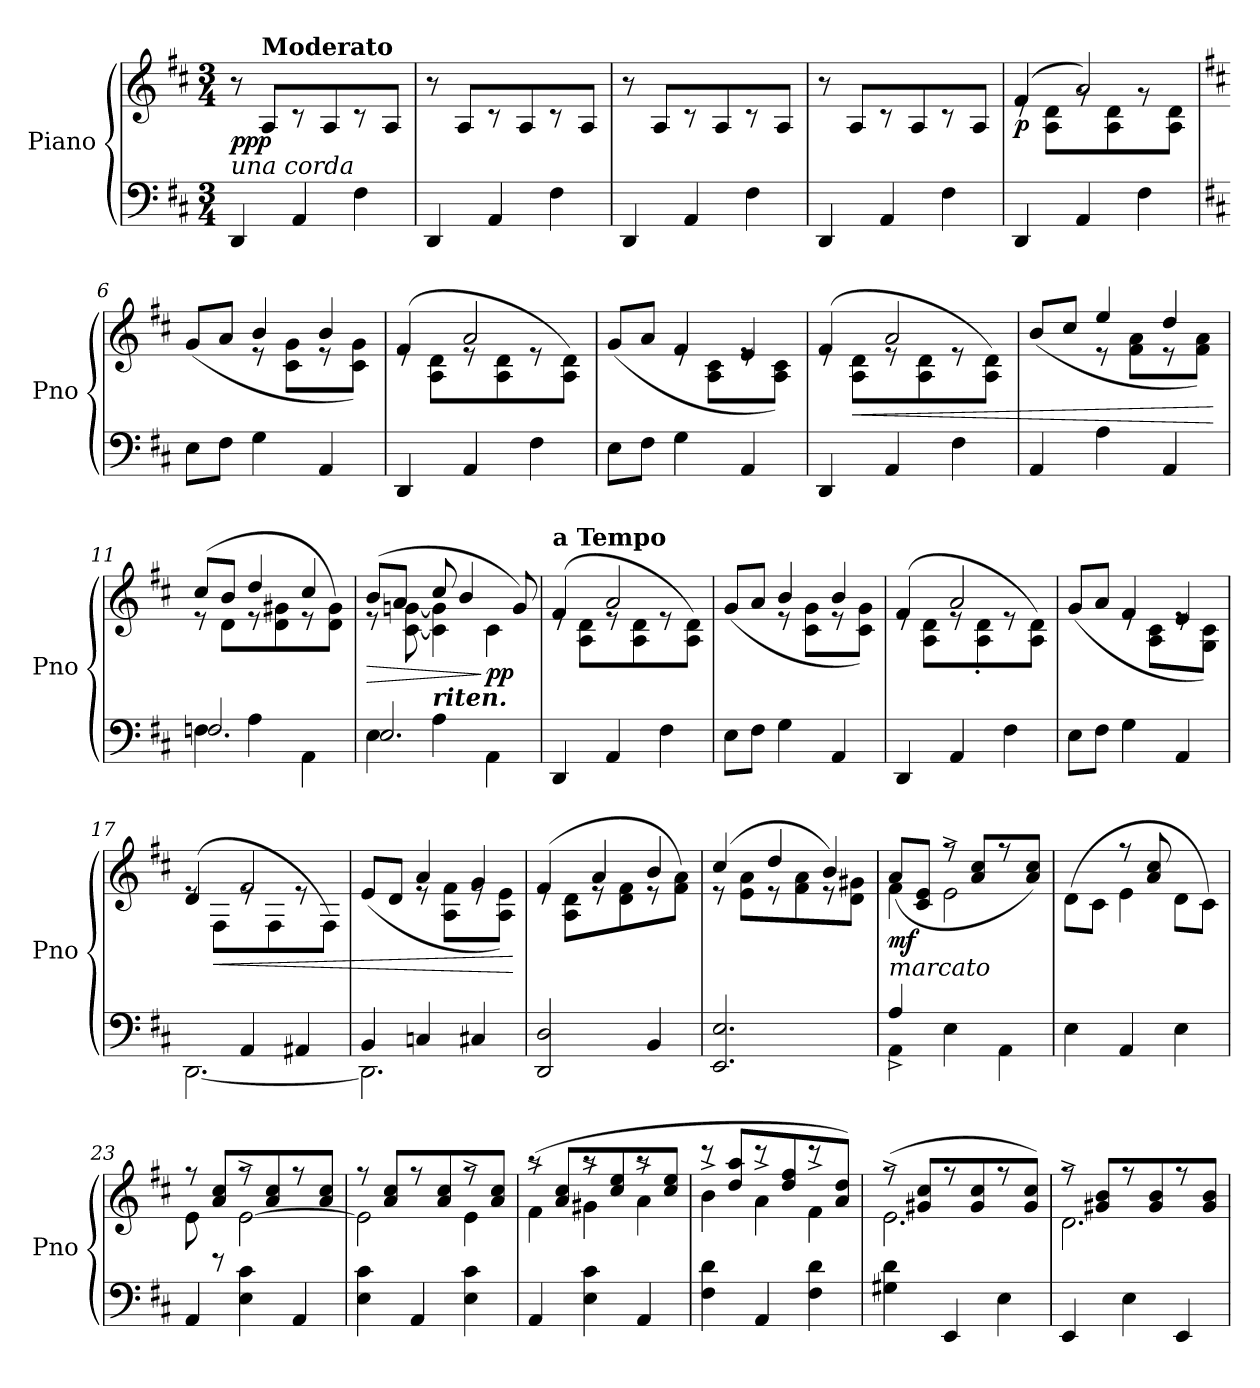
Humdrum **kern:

**kern	**kern	**dynam
*part1	*part1	*part1
*staff2	*staff1	*staff1/2
*I"Piano	*	*
*I'Pno	*	*
*clefF4	*clefG2	*
*k[f#c#]	*k[f#c#]	*
*M3/4	*M3/4	*
=1	=1	=1
!LO:TX:a:i:t=una corda	!	!
!	!	!LO:DY:b
4DD/	8r	ppp
*	*MM126	*
!	!LO:TX:a:B:t=Moderato	!
.	8A/L	.
4AA/	8rc	.
.	8A/	.
4F#\	8rc	.
.	8A/J	.
=2	=2	=2
4DD/	8r	.
.	8A/L	.
4AA/	8rc	.
.	8A/	.
4F#\	8rc	.
.	8A/J	.
=3	=3	=3
4DD/	8r	.
.	8A/L	.
4AA/	8rc	.
.	8A/	.
4F#\	8rc	.
.	8A/J	.
=4	=4	=4
4DD/	8r	.
.	8A/L	.
4AA/	8rc	.
.	8A/	.
4F#\	8rc	.
.	8A/J	.
=5	=5	=5
*	*^	*
!	!	!	!LO:DY:b
4DD/	(4f#/	8re	p
.	.	8A\ 8d\L	.
4AA/	2a/)	8rg	.
.	.	8A\ 8d\	.
4F#\	.	8rg	.
.	.	8A\ 8d\J	.
!!LO:LB:g=z	!!
=6	=6	=6	=6
*k[f#c#]	*k[f#c#]	*	*
8E\L	(8g/L	4reyy	.
8F#\J	8a/J	.	.
4G\	4b/	8re	.
.	.	8c#\ 8g\L	.
4AA/	4b/	8re	.
.	.	8c#\ 8g\J)	.
=7	=7	=7	=7
4DD/	(4f#/	8re	.
.	.	8A\ 8d\L	.
4AA/	2a/	8re	.
.	.	8A\ 8d\	.
4F#\	.	8re	.
.	.	8A\ 8d\J)	.
=8	=8	=8	=8
8E\L	(8g/L	4reyy	.
8F#\J	8a/J	.	.
4G\	4f#/	8re	.
.	.	8A\ 8c#\L	.
4AA/	4e/	8re	.
.	.	8A\ 8c#\J)	.
=9	=9	=9	=9
4DD/	(4f#/	8re	.
!	!	!	!LO:HP:b
.	.	8A\ 8d\L	<
4AA/	2a/	8re	.
.	.	8A\ 8d\	.
4F#\	.	8re	.
.	.	8A\ 8d\J)	.
=10	=10	=10	=10
4AA/	(8b/L	4reyy	.
.	8cc#/J	.	.
4A\	4ee/	8re	.
.	.	8f#\ 8a\L	.
4AA/	4dd/	8re	.
.	.	8f#\ 8a\J)	.
*	*v	*v	*
.	.	[
!!LO:LB:g=z
=11	=11	=11
*	*MM124	*
!LO:N:head=solid	!	!
*^	*^	*
4Fn\	2.F/	(8cc#/L	8re	.
.	.	8b/J	8d\L	.
4A\	.	4dd/	8re	.
.	.	.	8d\ 8g#X\	.
4AA\	.	4cc#/	8re	.
.	.	.	8d\ 8g#\J)	.
=12	=12	=12	=12	=12
*	*	*MM122	*	*
!	!	!	!	!LO:HP:b
4E\	2.E/	(8b/L	8re	>
.	.	8a/J	[8c#\ [8gn\	.
*	*	*MM116	*	*
!LO:TX:a:Bi:t=riten.	!	!	!	!
4A\	.	8cc#/	4c#\] 4g\]	.
.	.	4b/	.	.
!	!	!	!	!LO:DY:n=1:b
4AA\	.	.	4c#\	] pp
.	.	8g/)	.	.
*v	*v	*	*	*
=13	=13	=13	=13
*	*MM126	*	*
!	!LO:TX:a:B:t=a Tempo	!	!
4DD/	(4f#/	8re	.
.	.	8A\ 8d\L	.
4AA/	2a/	8re	.
.	.	8A\ 8d\	.
4F#\	.	8re	.
.	.	8A\ 8d\J)	.
=14	=14	=14	=14
8E\L	(8g/L	4reyy	.
8F#\J	8a/J	.	.
4G\	4b/	8re	.
.	.	8c#\ 8g\L	.
4AA/	4b/	8re	.
.	.	8c#\ 8g\J)	.
=15	=15	=15	=15
4DD/	(4f#/	8re	.
.	.	8A\ 8d\L	.
4AA/	2a/	8re	.
.	.	8A\' 8d\'	.
4F#\	.	8re	.
.	.	8A\ 8d\J)	.
!!LO:LB:g=z	!!
=16	=16	=16	=16
8E\L	(8g/L	4reyy	.
8F#\J	8a/J	.	.
4G\	4f#/	8re	.
.	.	8A\ 8c#\L	.
4AA/	4e/	8re	.
.	.	8G\ 8c#\J)	.
=17	=17	=17	=17
*^	*	*	*
4rGGyy	[2.DD\	(4d/	8re	.
!	!	!	!	!LO:HP:b
.	.	.	8F#\L	<
4AA/	.	2f#/	8re	.
.	.	.	8F#\	.
4AA#X/	.	.	8re	.
.	.	.	8F#\J)	.
=18	=18	=18	=18	=18
4BB/	2.DD\]	(8e/L	4rcyy	.
.	.	8d/J	.	.
4Cn/	.	4a/	8re	.
.	.	.	8A\ 8f#\L	.
4C#X/	.	4g/	8re	.
.	.	.	8A\ 8e\J)	.
*v	*v	*	*	*
*	*v	*v	*
.	.	[
=19	=19	=19
*	*^	*
2DD/ 2D/	(4f#/	8re	.
.	.	8A\ 8d\L	.
.	4a/	8re	.
.	.	8d\ 8f#\	.
*	*MM122	*	*
4BB/	4b/	8re	.
.	.	8f#\ 8a\J)	.
=20	=20	=20	=20
2.EE/ 2.E/	(4cc#/	8re	.
.	.	8e\ 8a\L	.
*	*MM120	*	*
.	4dd/	8re	.
.	.	8f#\ 8a\	.
.	4b/)	8re	.
.	.	8d\ 8g#X\J	.
!!LO:PB:g=z	!!
=21	=21	=21	=21
*	*MM126	*	*
*^	*	*	*
!LO:TX:a:i:t=marcato	!	!	!	!
!	!	!	!	!LO:DY:b
4AA\	4A^/	4f#\	(8a/L	mf
.	.	.	8c#/ 8e/J	.
4E\	2ryy	2e^\	8rff	.
.	.	.	8a/ 8cc#/L	.
4AA\	.	.	8rff	.
.	.	.	8a/ 8cc#/J)	.
*v	*v	*	*	*
=22	=22	=22	=22
4E\	(>8d\L	4rffyy	.
.	8c#\J	.	.
4AA/	4e\	8rff	.
.	.	8a/ 8cc#/	.
4E\	8d\L	4rffyy	.
.	8c#\J)	.	.
=23	=23	=23	=23
4AA/	8e\	8rff	.
.	8rD	8a/ 8cc#/L	.
4E\ 4c#\	[2e^\	8rff	.
.	.	8a/ 8cc#/	.
4AA/	.	8rff	.
.	.	8a/ 8cc#/J	.
=24	=24	=24	=24
4E\ 4c#\	2e\]	8rff	.
.	.	8a/ 8cc#/L	.
4AA/	.	8rff	.
.	.	8a/ 8cc#/	.
4E\ 4c#\	4e^\	8rff	.
.	.	8a/ 8cc#/J	.
!!LO:LB:g=z	!!
=25	=25	=25	=25
4AA/	(>4f#^\	8raa	.
.	.	8a/ 8cc#/L	.
4E\ 4c#\	4g#X^\	8raa	.
.	.	8cc#/ 8ee/	.
4AA/	4a^\	8raa	.
.	.	8cc#/ 8ee/J	.
=26	=26	=26	=26
4F#\ 4d\	4b^\	8rccc	.
.	.	8dd/ 8aa/L	.
4AA/	4a^\	8rccc	.
.	.	8dd/ 8ff#/	.
4F#\ 4d\	4f#^\	8rccc	.
.	.	8a/ 8dd/J)	.
=27	=27	=27	=27
*	*MM124	*	*
4G#X\ 4d\	(>2.e^\	8rff	.
.	.	8g#X/ 8cc#/L	.
4EE/	.	8rff	.
.	.	8g#/ 8cc#/	.
4E\	.	8rff	.
.	.	8g#/ 8cc#/J)	.
=28	=28	=28	=28
*	*MM122	*	*
4EE/	2.d^\	8rff	.
.	.	8g#X/ 8b/L	.
4E\	.	8rff	.
.	.	8g#/ 8b/	.
4EE/	.	8rff	.
.	.	8g#/ 8b/J	.
*	*v	*v	*
=	=	=
*-	*-	*-
